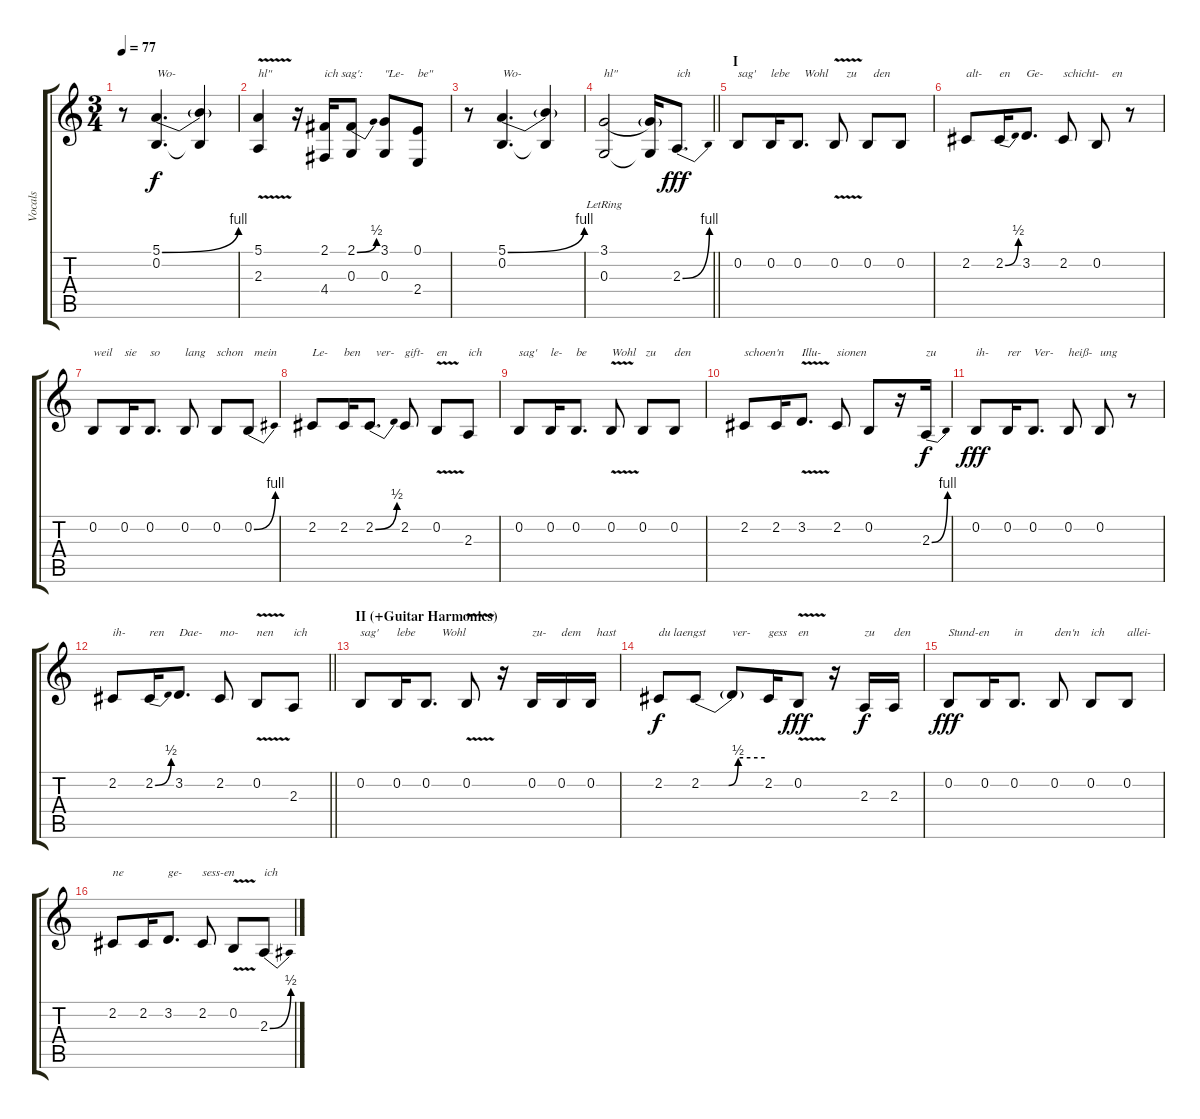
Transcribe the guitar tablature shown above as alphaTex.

\track ("Vocals" "Vocals") {instrument viola}
\staff {score tabs}
\tuning (E4 B3 G3 D3 A2 D2) {hide}
\ts (3 4)
\tempo 77
\clef g2
\ks c
r.8{dy f} (5.1{be (bend 0 0 60 4)} 0.2).4{d txt "Wo-"} (5.1{t} 0.2{t}).4 |
(5.1{v} 2.3).4{txt "hl\""} r.16 (2.1 4.4).16{txt "ich sag':"} (2.1{be (bend 0 0 60 2)} 0.3).8 (3.1 0.3).8{txt "\"Le-"} (0.1 2.4).8{txt "be\""} |
r.8 (5.1{be (bend 0 0 60 4)} 0.2).4{d txt "Wo-"} (5.1{t} 0.2{t}).4 |
\barLineRight lightlight
(3.1{be (hold 0 0 60 0) lr} 0.3{lr}).2{txt "hl\""} (3.1{t} 0.3{t}).16 2.3{be (bend 0 0 60 4)}.8{d txt "ich" dy fff} |
\section ("" "I")
0.2.8{txt "sag'"} 0.2.16{txt "lebe"} 0.2.8{d txt "  Wohl"} 0.2{v}.8{txt "    zu"} 0.2.8{txt "  den"} 0.2.8 |
2.2.8{txt "alt-"} 2.2{be (bend 0 0 60 2)}.16{txt "en"} 3.2.8{d txt "Ge-"} 2.2.8{txt "schicht-"} 0.2.8{txt "     en"} r.8 |
0.2.8{txt "weil"} 0.2.16{txt "sie"} 0.2.8{d txt "so"} 0.2.8{txt "lang"} 0.2.8{txt "schon"} 0.2{be (bend 0 0 60 4)}.8{txt "  mein "} |
2.2.8{txt "Le-"} 2.2.16{txt "ben"} 2.2{be (bend 0 0 60 2)}.8{d txt "  ver-"} 2.2.8{txt "gift-"} 0.2{v}.8{txt "en"} 2.3.8{txt "ich"} |
0.2.8{txt "sag'"} 0.2.16{txt "le-"} 0.2.8{d txt "be"} 0.2{v}.8{txt "Wohl"} 0.2.8{txt " zu"} 0.2.8{txt "den"} |
2.2.8{txt "schoen'n"} 2.2.16 3.2{v}.8{d txt "Illu-"} 2.2.8{txt "sionen"} 0.2.8 r.16 2.3{be (bend 0 0 60 4)}.16{txt "zu" dy f} |
0.2.8{txt "ih-" dy fff} 0.2.16{txt "rer"} 0.2.8{d txt "Ver-"} 0.2.8{txt "heiß-"} 0.2.8{txt "ung"} r.8 |
\barLineRight lightlight
2.2.8{txt "ih-"} 2.2{be (bend 0 0 60 2)}.16{txt "ren"} 3.2.8{d txt "Dae-"} 2.2.8{txt "mo-"} 0.2{v}.8{txt "nen"} 2.3.8{txt "ich"} |
\section ("" "II (+Guitar Harmonics)")
0.2.8{txt "sag'"} 0.2.16{txt "lebe"} 0.2.8{d txt "     Wohl"} 0.2{v}.8 r.16 0.2.16{txt "zu-"} 0.2.16{txt "dem"} 0.2.16{txt "  hast"} |
2.2.8{txt "du laengst" dy f} 2.2{be (custom 0 0 26 0 35 2 60 2)}.8 2.2{t}.8{txt "ver-"} 2.2.16{txt "gess"} 0.2{v}.8{txt "en" dy fff} r.16 2.3.16{txt "zu" dy f} 2.3.16{txt "den"} |
0.2.8{txt "Stund-en" dy fff} 0.2.16 0.2.8{d txt "in"} 0.2.8{txt "den'n"} 0.2.8{txt "ich"} 0.2.8{txt "allei-"} |
2.2.8{txt "ne"} 2.2.16 3.2.8{d txt "ge-"} 2.2.8{txt "sess-en"} 0.2{v}.8 2.3{be (bend 0 0 60 2)}.8{txt "ich"}
